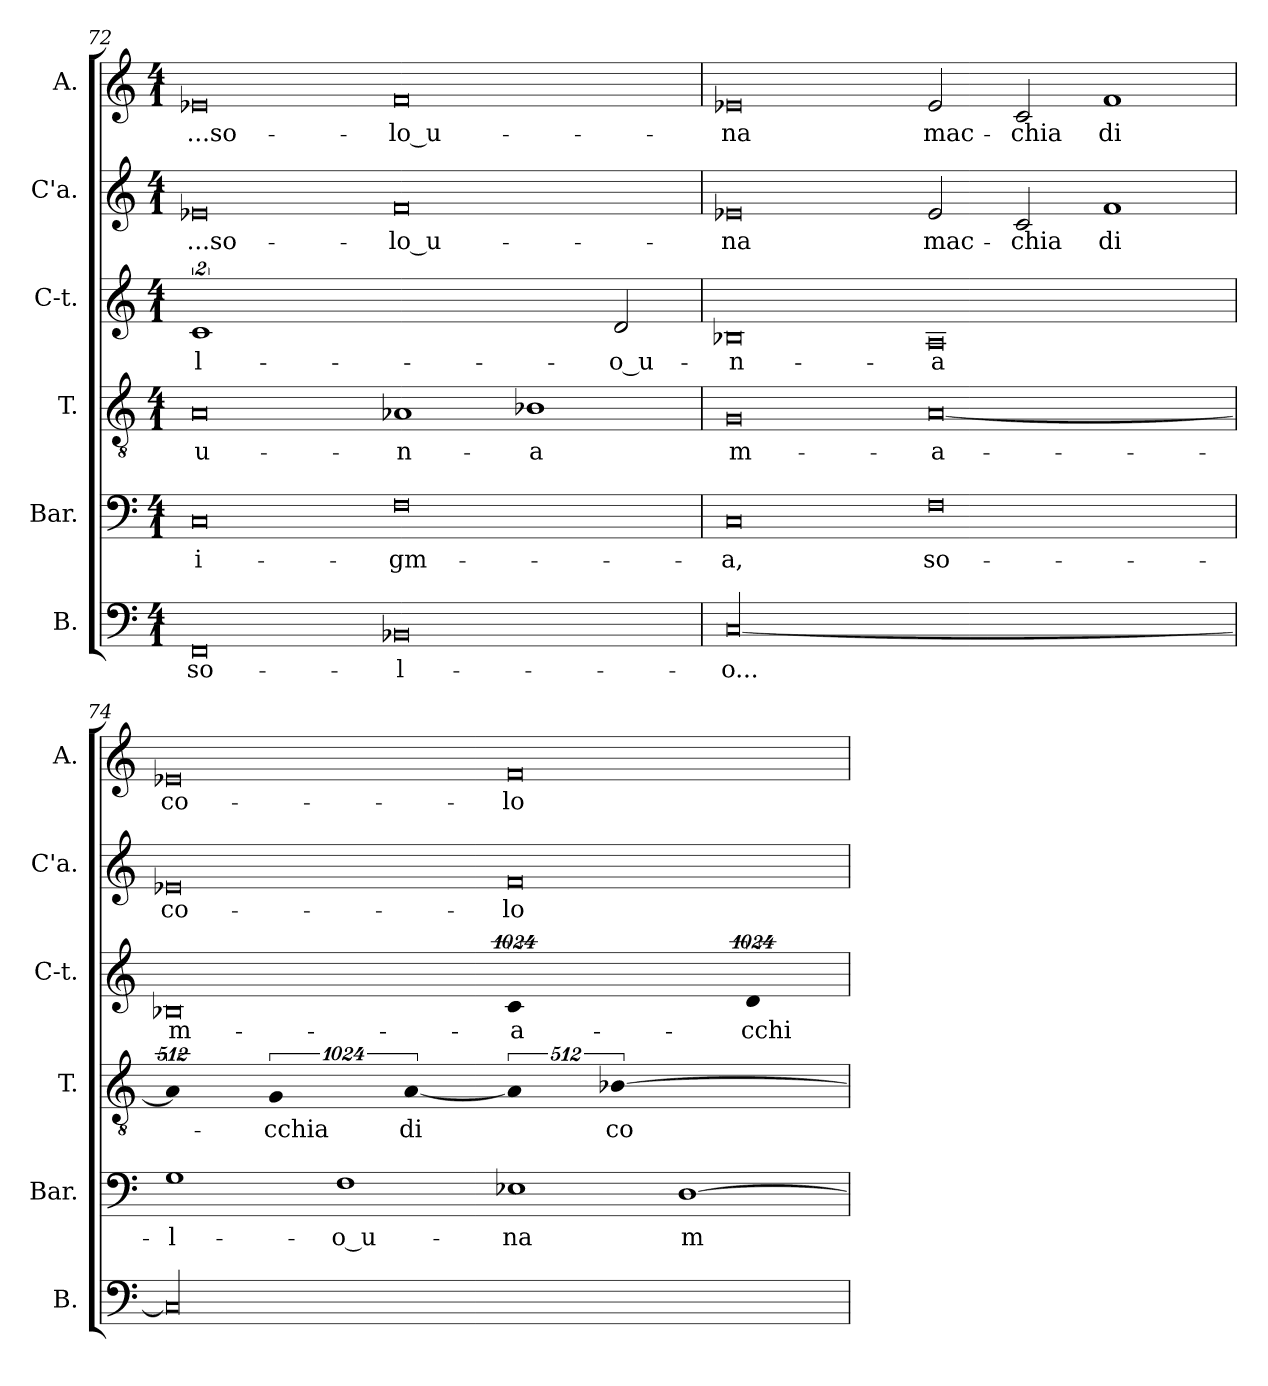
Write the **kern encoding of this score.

**kern	**text	**kern	**text	**kern	**text	**kern	**text	**kern	**text	**kern	**text
*part6	*part6	*part5	*part5	*part4	*part4	*part3	*part3	*part2	*part2	*part1	*part1
*staff6	*staff6	*staff5	*staff5	*staff4	*staff4	*staff3	*staff3	*staff2	*staff2	*staff1	*staff1
*I"B.	*	*I"Bar.	*	*I"T.	*	*I"C-t.	*	*I"C'a.	*	*I"A.	*
*I'B.	*	*I'Bar.	*	*I'T.	*	*I'C-t.	*	*I'C'a.	*	*I'A.	*
*clefF4	*	*clefF4	*	*clefGv2	*	*clefG2	*	*clefG2	*	*clefG2	*
*	*	*	*	*ITrd7c12	*	*	*	*	*	*	*
*k[]	*	*k[]	*	*k[]	*	*k[]	*	*k[]	*	*k[]	*
*C:	*	*C:	*	*C:	*	*C:	*	*C:	*	*C:	*
*M4/1	*	*M4/1	*	*M4/1	*	*M4/1	*	*M4/1	*	*M4/1	*
=72	=72	=72	=72	=72	=72	=72	=72	=72	=72	=72	=72
!	!LO:LY:b:color=#000000	!	!	!	!	!	!	!	!	!	!
!	!	!	!LO:LY:b:color=#000000	!	!	!	!	!	!	!	!
!	!	!	!	!	!LO:LY:b:color=#000000	!	!	!	!	!	!
!	!	!	!	!	!	!	!LO:LY:b:color=#000000	!	!	!	!
!	!	!	!	!	!	!	!	!	!LO:LY:b:color=#000000	!	!
!	!	!	!	!	!	!	!	!	!	!	!LO:LY:b:color=#000000
0FFi	so-	0Ci	-i-	0AAi	u-	2%7ci	-l-	0e-Xi	...so-	0e-Xi	...so-
!	!LO:LY:b:color=#000000	!	!	!	!	!	!	!	!	!	!
!	!	!	!LO:LY:b:color=#000000	!	!	!	!	!	!	!	!
!	!	!	!	!	!LO:LY:b:color=#000000	!	!	!	!	!	!
!	!	!	!	!	!	!	!	!	!LO:LY:b:color=#000000	!	!
!	!	!	!	!	!	!	!	!	!	!	!LO:LY:b:color=#000000
0BB-Xi	-l-	0Fi	-gm-	1AA-Xi	-n-	.	.	0fi	-lo_u-	0fi	-lo_u-
!	!	!	!	!	!LO:LY:b:color=#000000	!	!	!	!	!	!
.	.	.	.	1BB-Xi	-a	.	.	.	.	.	.
!	!	!	!	!	!	!	!LO:LY:b:color=#000000	!	!	!	!
.	.	.	.	.	.	2di/	-o_u-	.	.	.	.
!!LO:PB:g=z
=73	=73	=73	=73	=73	=73	=73	=73	=73	=73	=73	=73
!	!LO:LY:b:color=#000000	!	!	!	!	!	!	!	!	!	!
!	!	!	!LO:LY:b:color=#000000	!	!	!	!	!	!	!	!
!	!	!	!	!	!LO:LY:b:color=#000000	!	!	!	!	!	!
!	!	!	!	!	!	!	!LO:LY:b:color=#000000	!	!	!	!
!	!	!	!	!	!	!	!	!	!LO:LY:b:color=#000000	!	!
!	!	!	!	!	!	!	!	!	!	!	!LO:LY:b:color=#000000
[00Ci	-o...	0Ci	-a,	0GGi	m-	0B-Xi	-n-	0e-Xi	-na	0e-Xi	-na
!	!	!	!LO:LY:b:color=#000000	!	!	!	!	!	!	!	!
!	!	!	!	!	!LO:LY:b:color=#000000	!	!	!	!	!	!
!	!	!	!	!	!	!	!LO:LY:b:color=#000000	!	!	!	!
!	!	!	!	!	!	!	!	!	!LO:LY:b:color=#000000	!	!
!	!	!	!	!	!	!	!	!	!	!	!LO:LY:b:color=#000000
.	.	0Fi	so-	[0AAi	-a-	0Ai	-a	2e-i/	mac-	2e-i/	mac-
!	!	!	!	!	!	!	!	!	!LO:LY:b:color=#000000	!	!
!	!	!	!	!	!	!	!	!	!	!	!LO:LY:b:color=#000000
.	.	.	.	.	.	.	.	2ci/	-chia	2ci/	-chia
!	!	!	!	!	!	!	!	!	!LO:LY:b:color=#000000	!	!
!	!	!	!	!	!	!	!	!	!	!	!LO:LY:b:color=#000000
.	.	.	.	.	.	.	.	1fi	di	1fi	di
=74	=74	=74	=74	=74	=74	=74	=74	=74	=74	=74	=74
!	!	!	!LO:LY:b:color=#000000	!LO:N:vis=1	!	!	!	!	!	!	!
!	!	!	!	!	!	!	!LO:LY:b:color=#000000	!	!	!	!
!	!	!	!	!	!	!	!	!	!LO:LY:b:color=#000000	!	!
!	!	!	!	!	!	!	!	!	!	!	!LO:LY:b:color=#000000
00Ci]	.	1Gi	-l-	512%341AAi]	.	0B-Xi	m-	0e-Xi	co-	0e-Xi	co-
!	!	!	!	!LO:N:vis=1	!	!	!	!	!	!	!
!	!	!	!	!	!LO:LY:b:color=#000000	!	!	!	!	!	!
.	.	.	.	1024%683GGi	-cchia	.	.	.	.	.	.
!	!	!	!LO:LY:b:color=#000000	!	!	!	!	!	!	!	!
.	.	1Fi	-o_u-	.	.	.	.	.	.	.	.
!	!	!	!	!LO:N:vis=1	!	!	!	!	!	!	!
!	!	!	!	!	!LO:LY:b:color=#000000	!	!	!	!	!	!
.	.	.	.	[1024%683AAi	di	.	.	.	.	.	.
!	!	!	!LO:LY:b:color=#000000	!LO:N:vis=1	!	!LO:N:vis=0	!	!	!	!	!
!	!	!	!	!	!	!	!LO:LY:b:color=#000000	!	!	!	!
!	!	!	!	!	!	!	!	!	!LO:LY:b:color=#000000	!	!
!	!	!	!	!	!	!	!	!	!	!	!LO:LY:b:color=#000000
.	.	1E-Xi	-na	512%341AAi]	.	1024%1365ci	-a-	0fi	-lo-	0fi	-lo-
!	!	!	!	!LO:N:vis=0	!	!	!	!	!	!	!
!	!	!	!	!	!LO:LY:b:color=#000000	!	!	!	!	!	!
.	.	.	.	[512%683BB-Xi	co-	.	.	.	.	.	.
!	!	!	!LO:LY:b:color=#000000	!	!	!	!	!	!	!	!
.	.	[1Di	m-	.	.	.	.	.	.	.	.
!	!	!	!	!	!	!LO:N:vis=1	!	!	!	!	!
!	!	!	!	!	!	!	!LO:LY:b:color=#000000	!	!	!	!
.	.	.	.	.	.	1024%683di	-cchi-	.	.	.	.
=	=	=	=	=	=	=	=	=	=	=	=
*-	*-	*-	*-	*-	*-	*-	*-	*-	*-	*-	*-
